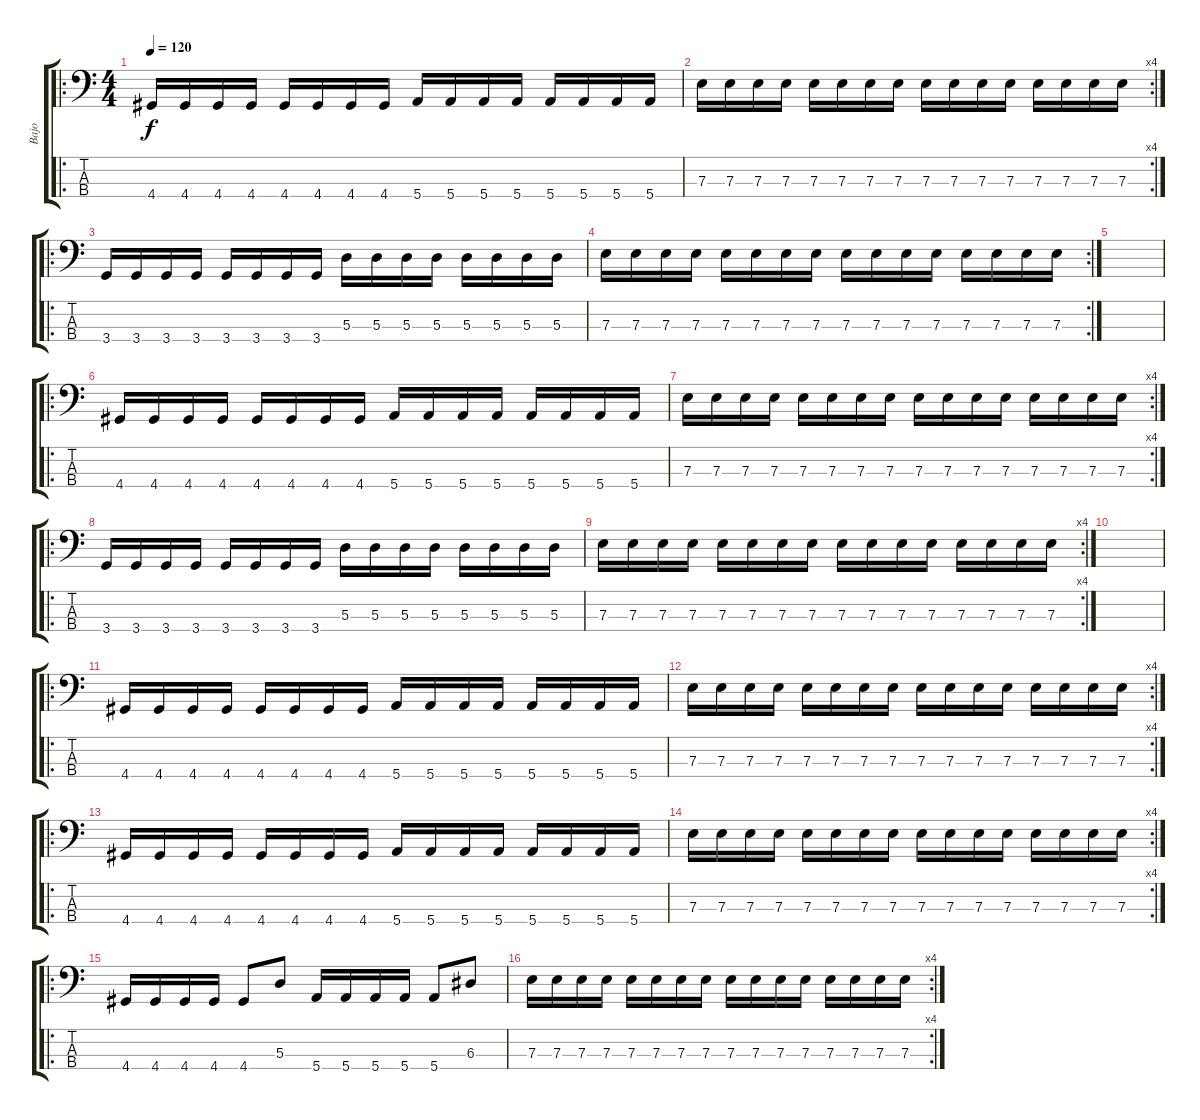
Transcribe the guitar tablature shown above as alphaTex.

\track ("Bajo" "Bajo") {instrument electricbassfinger}
\staff {score tabs}
\tuning (G2 D2 A1 E1) {hide}
\ro
\ts (4 4)
\tempo 120
\clef f4
\ks c
4.4.16{dy f instrument electricbassfinger} 4.4.16 4.4.16 4.4.16 4.4.16 4.4.16 4.4.16 4.4.16 5.4.16 5.4.16 5.4.16 5.4.16 5.4.16 5.4.16 5.4.16 5.4.16 |
\rc 4
7.3.16 7.3.16 7.3.16 7.3.16 7.3.16 7.3.16 7.3.16 7.3.16 7.3.16 7.3.16 7.3.16 7.3.16 7.3.16 7.3.16 7.3.16 7.3.16 |
\ro
3.4.16 3.4.16 3.4.16 3.4.16 3.4.16 3.4.16 3.4.16 3.4.16 5.3.16 5.3.16 5.3.16 5.3.16 5.3.16 5.3.16 5.3.16 5.3.16 |
\rc 2
7.3.16 7.3.16 7.3.16 7.3.16 7.3.16 7.3.16 7.3.16 7.3.16 7.3.16 7.3.16 7.3.16 7.3.16 7.3.16 7.3.16 7.3.16 7.3.16 |
|
\ro
4.4.16 4.4.16 4.4.16 4.4.16 4.4.16 4.4.16 4.4.16 4.4.16 5.4.16 5.4.16 5.4.16 5.4.16 5.4.16 5.4.16 5.4.16 5.4.16 |
\rc 4
7.3.16 7.3.16 7.3.16 7.3.16 7.3.16 7.3.16 7.3.16 7.3.16 7.3.16 7.3.16 7.3.16 7.3.16 7.3.16 7.3.16 7.3.16 7.3.16 |
\ro
3.4.16 3.4.16 3.4.16 3.4.16 3.4.16 3.4.16 3.4.16 3.4.16 5.3.16 5.3.16 5.3.16 5.3.16 5.3.16 5.3.16 5.3.16 5.3.16 |
\rc 4
7.3.16 7.3.16 7.3.16 7.3.16 7.3.16 7.3.16 7.3.16 7.3.16 7.3.16 7.3.16 7.3.16 7.3.16 7.3.16 7.3.16 7.3.16 7.3.16 |
|
\ro
4.4.16 4.4.16 4.4.16 4.4.16 4.4.16 4.4.16 4.4.16 4.4.16 5.4.16 5.4.16 5.4.16 5.4.16 5.4.16 5.4.16 5.4.16 5.4.16 |
\rc 4
7.3.16 7.3.16 7.3.16 7.3.16 7.3.16 7.3.16 7.3.16 7.3.16 7.3.16 7.3.16 7.3.16 7.3.16 7.3.16 7.3.16 7.3.16 7.3.16 |
\ro
4.4.16 4.4.16 4.4.16 4.4.16 4.4.16 4.4.16 4.4.16 4.4.16 5.4.16 5.4.16 5.4.16 5.4.16 5.4.16 5.4.16 5.4.16 5.4.16 |
\rc 4
7.3.16 7.3.16 7.3.16 7.3.16 7.3.16 7.3.16 7.3.16 7.3.16 7.3.16 7.3.16 7.3.16 7.3.16 7.3.16 7.3.16 7.3.16 7.3.16 |
\ro
4.4.16 4.4.16 4.4.16 4.4.16 4.4.8 5.3.8 5.4.16 5.4.16 5.4.16 5.4.16 5.4.8 6.3.8 |
\rc 4
7.3.16 7.3.16 7.3.16 7.3.16 7.3.16 7.3.16 7.3.16 7.3.16 7.3.16 7.3.16 7.3.16 7.3.16 7.3.16 7.3.16 7.3.16 7.3.16
